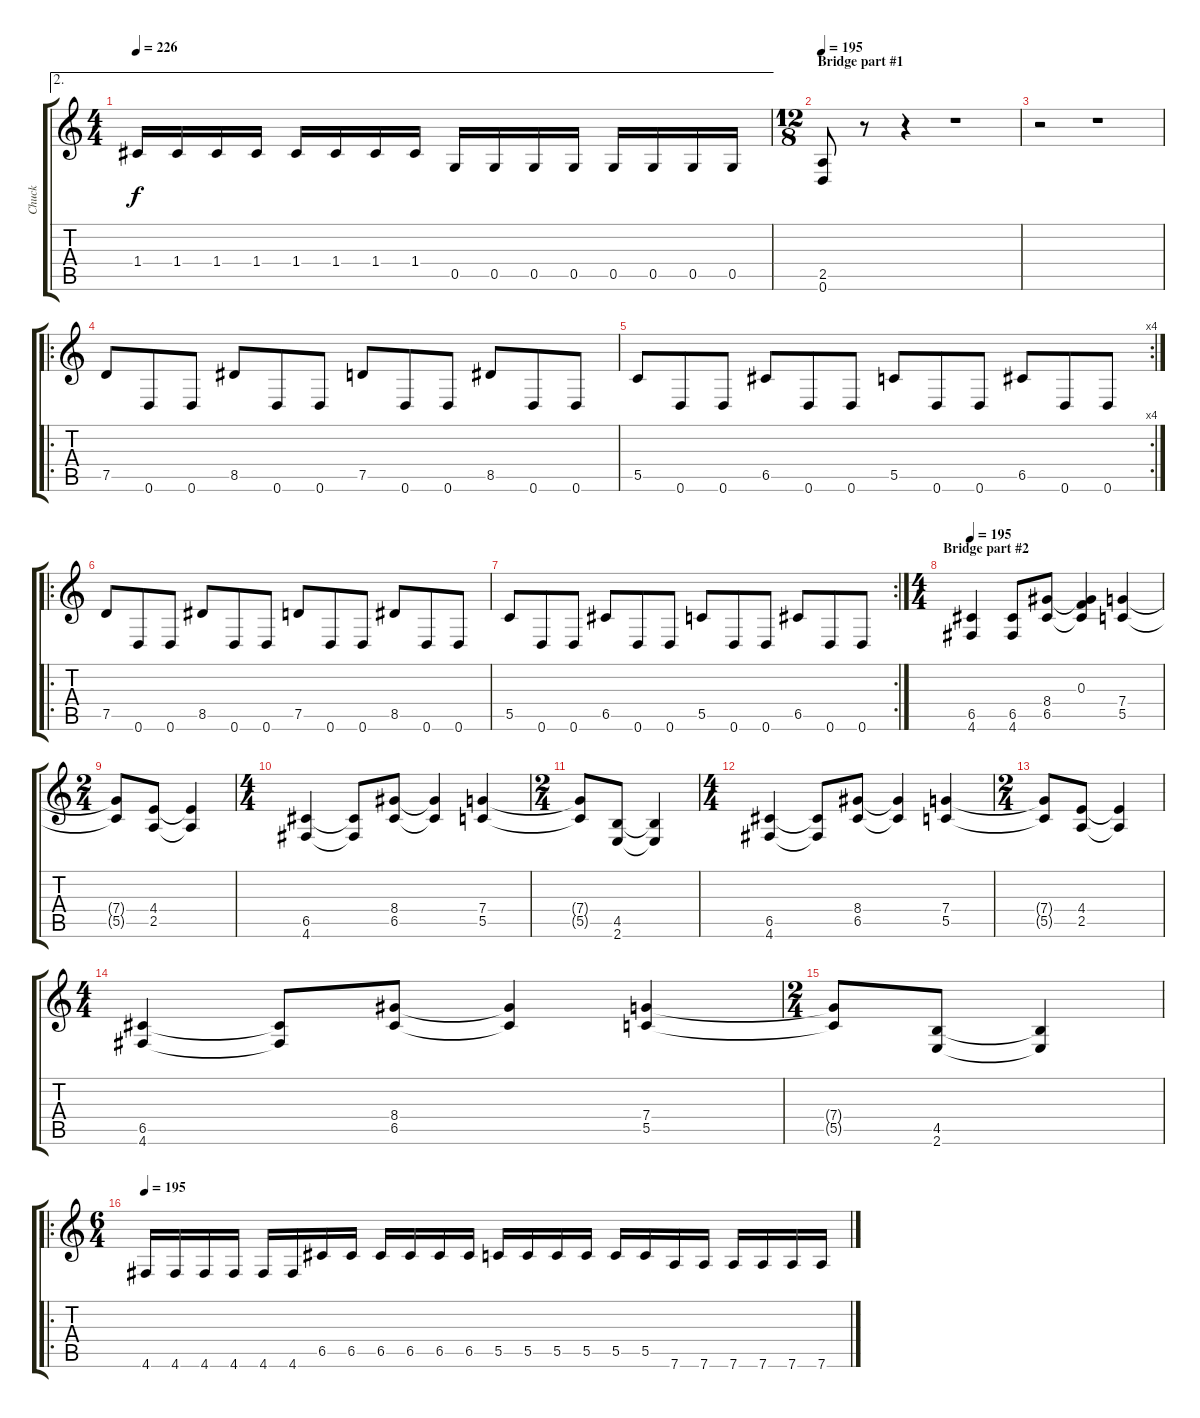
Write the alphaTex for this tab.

\track ("Chuck" "Chuck") {instrument distortionguitar}
\staff {score tabs}
\tuning (D4 A3 F3 C3 G2 D2) {hide}
\ae 2
\ts (4 4)
\tempo 226
\clef g2
\ks c
1.4.16{dy f} 1.4.16 1.4.16 1.4.16 1.4.16 1.4.16 1.4.16 1.4.16 0.5.16 0.5.16 0.5.16 0.5.16 0.5.16 0.5.16 0.5.16 0.5.16 |
\ts (12 8)
\section ("" "Bridge part #1")
\tempo 195
(2.5 0.6).8 r.8 r.4 r.1 |
r.2 r.1 |
\ro
7.5.8 0.6.8 0.6.8 8.5.8 0.6.8 0.6.8 7.5.8 0.6.8 0.6.8 8.5.8 0.6.8 0.6.8 |
\rc 4
5.5.8 0.6.8 0.6.8 6.5.8 0.6.8 0.6.8 5.5.8 0.6.8 0.6.8 6.5.8 0.6.8 0.6.8 |
\ro
7.5.8 0.6.8 0.6.8 8.5.8 0.6.8 0.6.8 7.5.8 0.6.8 0.6.8 8.5.8 0.6.8 0.6.8 |
\rc 2
5.5.8 0.6.8 0.6.8 6.5.8 0.6.8 0.6.8 5.5.8 0.6.8 0.6.8 6.5.8 0.6.8 0.6.8 |
\ts (4 4)
\section ("" "Bridge part #2")
\tempo 195
(6.5 4.6).4 (6.5 4.6).8 (8.4 6.5).8 (0.3 8.4{t} 6.5{t}).4 (7.4 5.5).4 |
\ts (2 4)
(7.4{t} 5.5{t}).8 (4.4 2.5).8 (4.4{t} 2.5{t}).4 |
\ts (4 4)
(6.5 4.6).4 (6.5{t} 4.6{t}).8 (8.4 6.5).8 (8.4{t} 6.5{t}).4 (7.4 5.5).4 |
\ts (2 4)
(7.4{t} 5.5{t}).8 (4.5 2.6).8 (4.5{t} 2.6{t}).4 |
\ts (4 4)
(6.5 4.6).4 (6.5{t} 4.6{t}).8 (8.4 6.5).8 (8.4{t} 6.5{t}).4 (7.4 5.5).4 |
\ts (2 4)
(7.4{t} 5.5{t}).8 (4.4 2.5).8 (4.4{t} 2.5{t}).4 |
\ts (4 4)
(6.5 4.6).4 (6.5{t} 4.6{t}).8 (8.4 6.5).8 (8.4{t} 6.5{t}).4 (7.4 5.5).4 |
\ts (2 4)
(7.4{t} 5.5{t}).8 (4.5 2.6).8 (4.5{t} 2.6{t}).4 |
\ro
\ts (6 4)
\tempo 195
4.6.16 4.6.16 4.6.16 4.6.16 4.6.16 4.6.16 6.5.16 6.5.16 6.5.16 6.5.16 6.5.16 6.5.16 5.5.16 5.5.16 5.5.16 5.5.16 5.5.16 5.5.16 7.6.16 7.6.16 7.6.16 7.6.16 7.6.16 7.6.16
